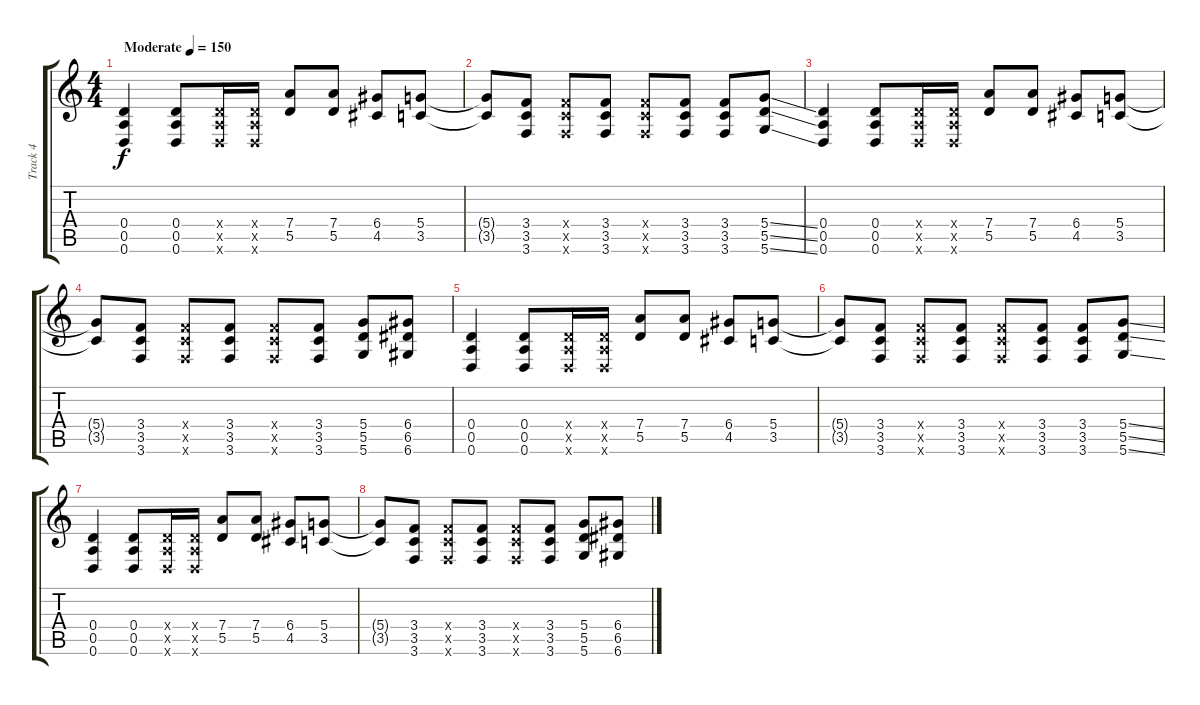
\track ("Track 4" "Track 4") {instrument electricguitarclean}
\staff {score tabs}
\tuning (E4 B3 G3 D3 A2 D2) {hide}
\ts (4 4)
\tempo (150 "Moderate")
\clef g2
\ks c
(0.4 0.5 0.6).4{dy f instrument electricguitarclean} (0.4 0.5 0.6).8 (0.4{x} 0.5{x} 0.6{x}).16 (0.4{x} 0.5{x} 0.6{x}).16 (7.4 5.5).8 (7.4 5.5).8 (6.4 4.5).8 (5.4 3.5).8 |
(5.4{t} 3.5{t}).8 (3.4 3.5 3.6).8 (3.4{x} 3.5{x} 3.6{x}).8 (3.4 3.5 3.6).8 (3.4{x} 3.5{x} 3.6{x}).8 (3.4 3.5 3.6).8 (3.4 3.5 3.6).8 (5.4{ss} 5.5{ss} 5.6{ss}).8 |
(0.4 0.5 0.6).4 (0.4 0.5 0.6).8 (0.4{x} 0.5{x} 0.6{x}).16 (0.4{x} 0.5{x} 0.6{x}).16 (7.4 5.5).8 (7.4 5.5).8 (6.4 4.5).8 (5.4 3.5).8 |
(5.4{t} 3.5{t}).8 (3.4 3.5 3.6).8 (3.4{x} 3.5{x} 3.6{x}).8 (3.4 3.5 3.6).8 (3.4{x} 3.5{x} 3.6{x}).8 (3.4 3.5 3.6).8 (5.4 5.5 5.6).8 (6.4 6.5 6.6).8 |
(0.4 0.5 0.6).4 (0.4 0.5 0.6).8 (0.4{x} 0.5{x} 0.6{x}).16 (0.4{x} 0.5{x} 0.6{x}).16 (7.4 5.5).8 (7.4 5.5).8 (6.4 4.5).8 (5.4 3.5).8 |
(5.4{t} 3.5{t}).8 (3.4 3.5 3.6).8 (3.4{x} 3.5{x} 3.6{x}).8 (3.4 3.5 3.6).8 (3.4{x} 3.5{x} 3.6{x}).8 (3.4 3.5 3.6).8 (3.4 3.5 3.6).8 (5.4{ss} 5.5{ss} 5.6{ss}).8 |
(0.4 0.5 0.6).4 (0.4 0.5 0.6).8 (0.4{x} 0.5{x} 0.6{x}).16 (0.4{x} 0.5{x} 0.6{x}).16 (7.4 5.5).8 (7.4 5.5).8 (6.4 4.5).8 (5.4 3.5).8 |
(5.4{t} 3.5{t}).8 (3.4 3.5 3.6).8 (3.4{x} 3.5{x} 3.6{x}).8 (3.4 3.5 3.6).8 (3.4{x} 3.5{x} 3.6{x}).8 (3.4 3.5 3.6).8 (5.4 5.5 5.6).8 (6.4 6.5 6.6).8
